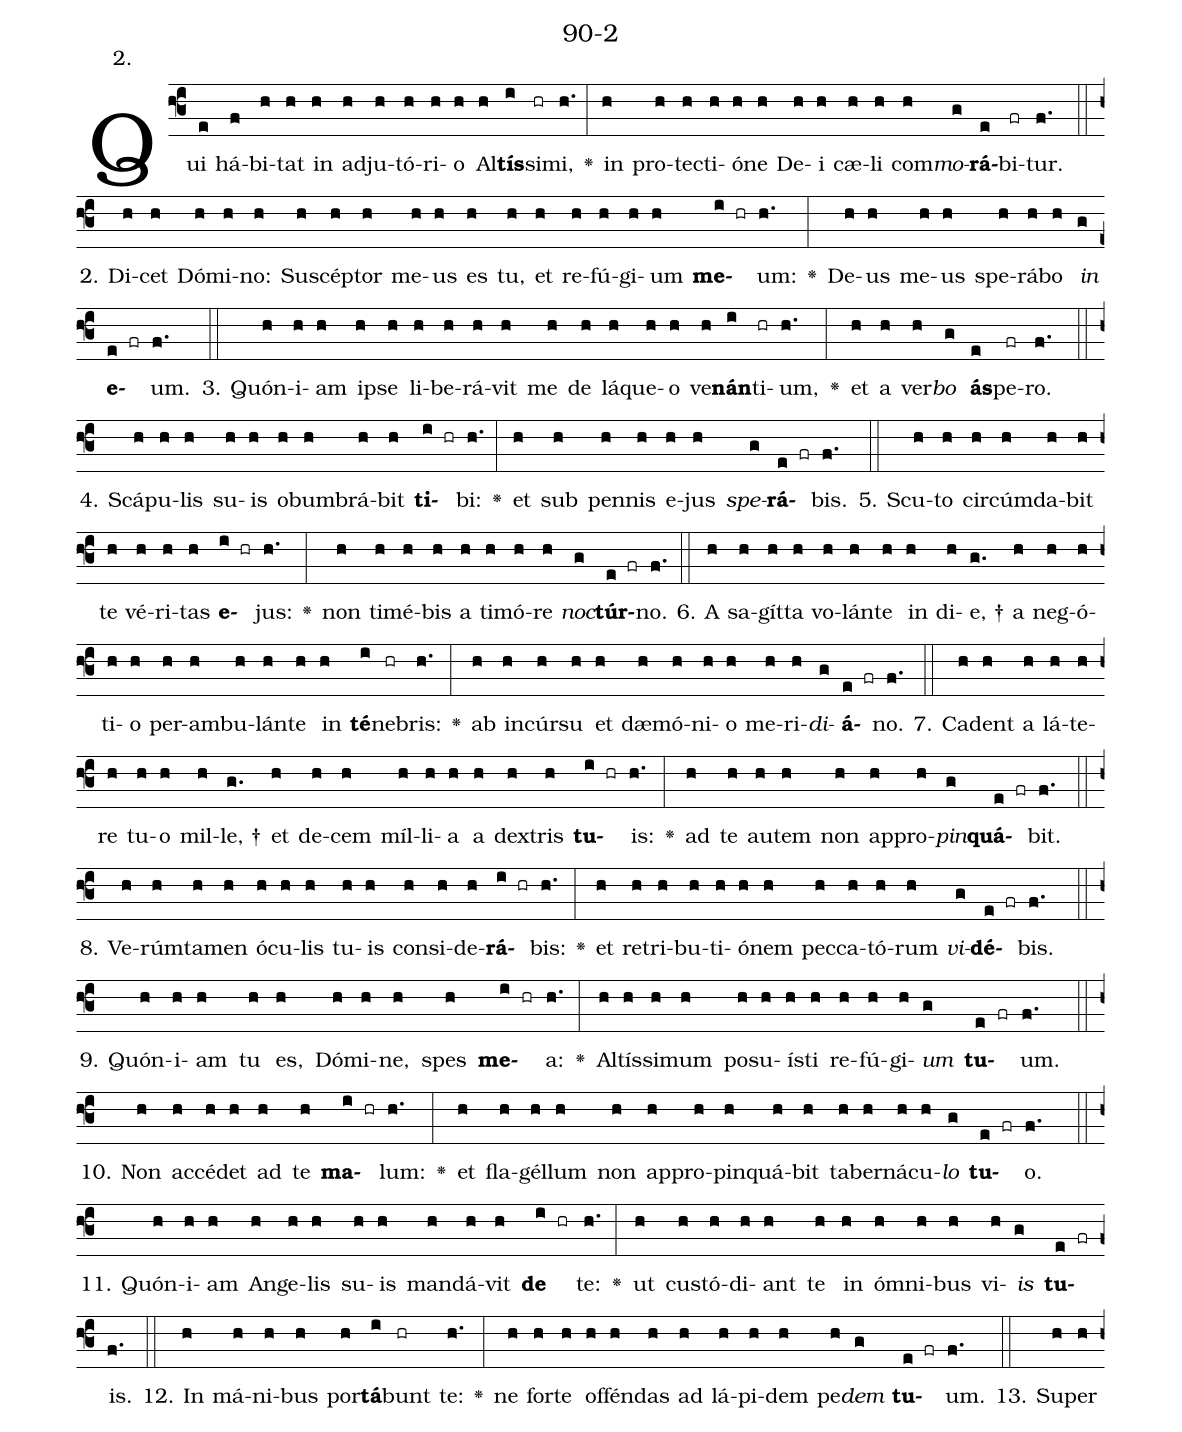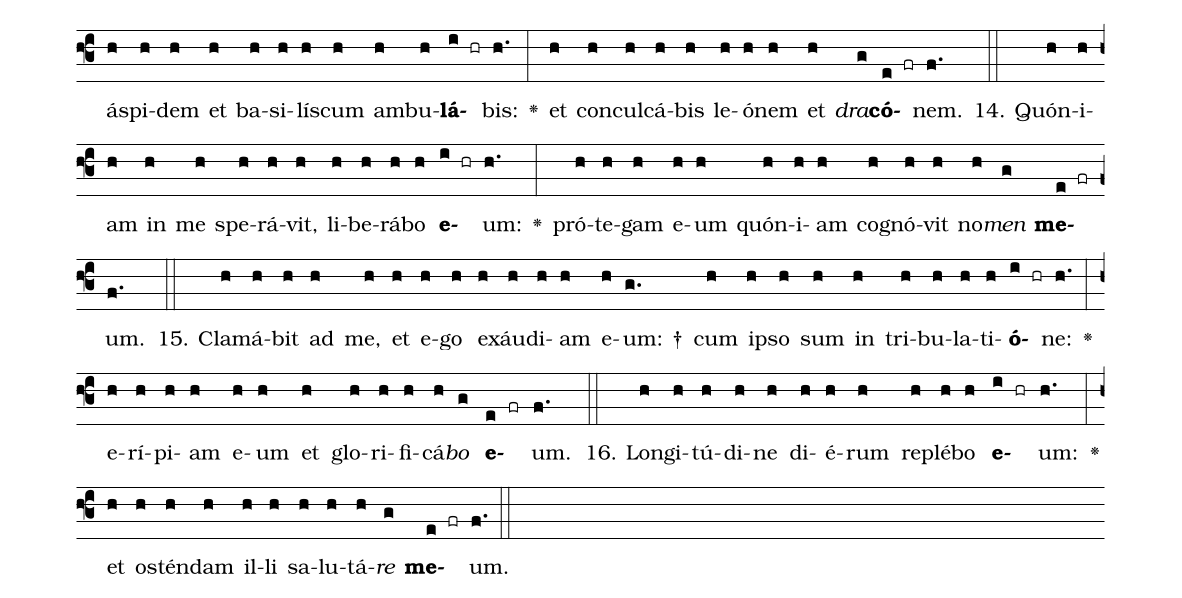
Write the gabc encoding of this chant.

name: 90-2;
annotation: 2.;
%%
(f3)Qui(e) há(f)bi(h)tat(h) in(h) ad(h)ju(h)tó(h)ri(h)o(h) Al(h)<b>tís</b>(i)si(hr)mi,(h.) <v>\greheightstar</v>(:) in(h) pro(h)tec(h)ti(h)ó(h)ne(h) De(h)i(h) cæ(h)li(h) com(h)<i>mo</i>(g)<b>rá</b>(e)bi(fr)tur.(f.) (::)
2. Di(h)cet(h) Dó(h)mi(h)no:(h) Su(h)scép(h)tor(h) me(h)us(h) es(h) tu,(h) et(h) re(h)fú(h)gi(h)um(h) <b>me</b>(i hr)um:(h.) <v>\greheightstar</v>(:) De(h)us(h) me(h)us(h) spe(h)rá(h)bo(h) <i>in</i>(g) <b>e</b>(e fr)um.(f.) (::)
3. Quón(h)i(h)am(h) ip(h)se(h) li(h)be(h)rá(h)vit(h) me(h) de(h) lá(h)que(h)o(h) ve(h)<b>nán</b>(i)ti(hr)um,(h.) <v>\greheightstar</v>(:) et(h) a(h) ver(h)<i>bo</i>(g) <b>ás</b>(e)pe(fr)ro.(f.) (::)
4. Scá(h)pu(h)lis(h) su(h)is(h) ob(h)um(h)brá(h)bit(h) <b>ti</b>(i hr)bi:(h.) <v>\greheightstar</v>(:) et(h) sub(h) pen(h)nis(h) e(h)jus(h) <i>spe</i>(g)<b>rá</b>(e fr)bis.(f.) (::)
5. Scu(h)to(h) cir(h)cúm(h)da(h)bit(h) te(h) vé(h)ri(h)tas(h) <b>e</b>(i hr)jus:(h.) <v>\greheightstar</v>(:) non(h) ti(h)mé(h)bis(h) a(h) ti(h)mó(h)re(h) <i>noc</i>(g)<b>túr</b>(e fr)no.(f.) (::)
6. A(h) sa(h)gít(h)ta(h) vo(h)lán(h)te(h) in(h) di(h)e, †(g.) a(h) neg(h)ó(h)ti(h)o(h) per(h)am(h)bu(h)lán(h)te(h) in(h) <b>té</b>(i)ne(hr)bris:(h.) <v>\greheightstar</v>(:) ab(h) in(h)cúr(h)su(h) et(h) dæ(h)mó(h)ni(h)o(h) me(h)ri(h)<i>di</i>(g)<b>á</b>(e fr)no.(f.) (::)
7. Ca(h)dent(h) a(h) lá(h)te(h)re(h) tu(h)o(h) mil(h)le, †(g.) et(h) de(h)cem(h) míl(h)li(h)a(h) a(h) dex(h)tris(h) <b>tu</b>(i hr)is:(h.) <v>\greheightstar</v>(:) ad(h) te(h) au(h)tem(h) non(h) ap(h)pro(h)<i>pin</i>(g)<b>quá</b>(e fr)bit.(f.) (::)
8. Ve(h)rúm(h)ta(h)men(h) ó(h)cu(h)lis(h) tu(h)is(h) con(h)si(h)de(h)<b>rá</b>(i hr)bis:(h.) <v>\greheightstar</v>(:) et(h) re(h)tri(h)bu(h)ti(h)ó(h)nem(h) pec(h)ca(h)tó(h)rum(h) <i>vi</i>(g)<b>dé</b>(e fr)bis.(f.) (::)
9. Quón(h)i(h)am(h) tu(h) es,(h) Dó(h)mi(h)ne,(h) spes(h) <b>me</b>(i hr)a:(h.) <v>\greheightstar</v>(:) Al(h)tís(h)si(h)mum(h) po(h)su(h)ís(h)ti(h) re(h)fú(h)gi(h)<i>um</i>(g) <b>tu</b>(e fr)um.(f.) (::)
10. Non(h) ac(h)cé(h)det(h) ad(h) te(h) <b>ma</b>(i hr)lum:(h.) <v>\greheightstar</v>(:) et(h) fla(h)gél(h)lum(h) non(h) ap(h)pro(h)pin(h)quá(h)bit(h) ta(h)ber(h)ná(h)cu(h)<i>lo</i>(g) <b>tu</b>(e fr)o.(f.) (::)
11. Quón(h)i(h)am(h) An(h)ge(h)lis(h) su(h)is(h) man(h)dá(h)vit(h) <b>de</b>(i hr) te:(h.) <v>\greheightstar</v>(:) ut(h) cus(h)tó(h)di(h)ant(h) te(h) in(h) óm(h)ni(h)bus(h) vi(h)<i>is</i>(g) <b>tu</b>(e fr)is.(f.) (::)
12. In(h) má(h)ni(h)bus(h) por(h)<b>tá</b>(i)bunt(hr) te:(h.) <v>\greheightstar</v>(:) ne(h) for(h)te(h) of(h)fén(h)das(h) ad(h) lá(h)pi(h)dem(h) pe(h)<i>dem</i>(g) <b>tu</b>(e fr)um.(f.) (::)
13. Su(h)per(h) ás(h)pi(h)dem(h) et(h) ba(h)si(h)lís(h)cum(h) am(h)bu(h)<b>lá</b>(i hr)bis:(h.) <v>\greheightstar</v>(:) et(h) con(h)cul(h)cá(h)bis(h) le(h)ó(h)nem(h) et(h) <i>dra</i>(g)<b>có</b>(e fr)nem.(f.) (::)
14. Quón(h)i(h)am(h) in(h) me(h) spe(h)rá(h)vit,(h) li(h)be(h)rá(h)bo(h) <b>e</b>(i hr)um:(h.) <v>\greheightstar</v>(:) pró(h)te(h)gam(h) e(h)um(h) quón(h)i(h)am(h) co(h)gnó(h)vit(h) no(h)<i>men</i>(g) <b>me</b>(e fr)um.(f.) (::)
15. Cla(h)má(h)bit(h) ad(h) me,(h) et(h) e(h)go(h) ex(h)áu(h)di(h)am(h) e(h)um: †(g.) cum(h) ip(h)so(h) sum(h) in(h) tri(h)bu(h)la(h)ti(h)<b>ó</b>(i hr)ne:(h.) <v>\greheightstar</v>(:) e(h)rí(h)pi(h)am(h) e(h)um(h) et(h) glo(h)ri(h)fi(h)cá(h)<i>bo</i>(g) <b>e</b>(e fr)um.(f.) (::)
16. Lon(h)gi(h)tú(h)di(h)ne(h) di(h)é(h)rum(h) re(h)plé(h)bo(h) <b>e</b>(i hr)um:(h.) <v>\greheightstar</v>(:) et(h) os(h)tén(h)dam(h) il(h)li(h) sa(h)lu(h)tá(h)<i>re</i>(g) <b>me</b>(e fr)um.(f.) (::)
